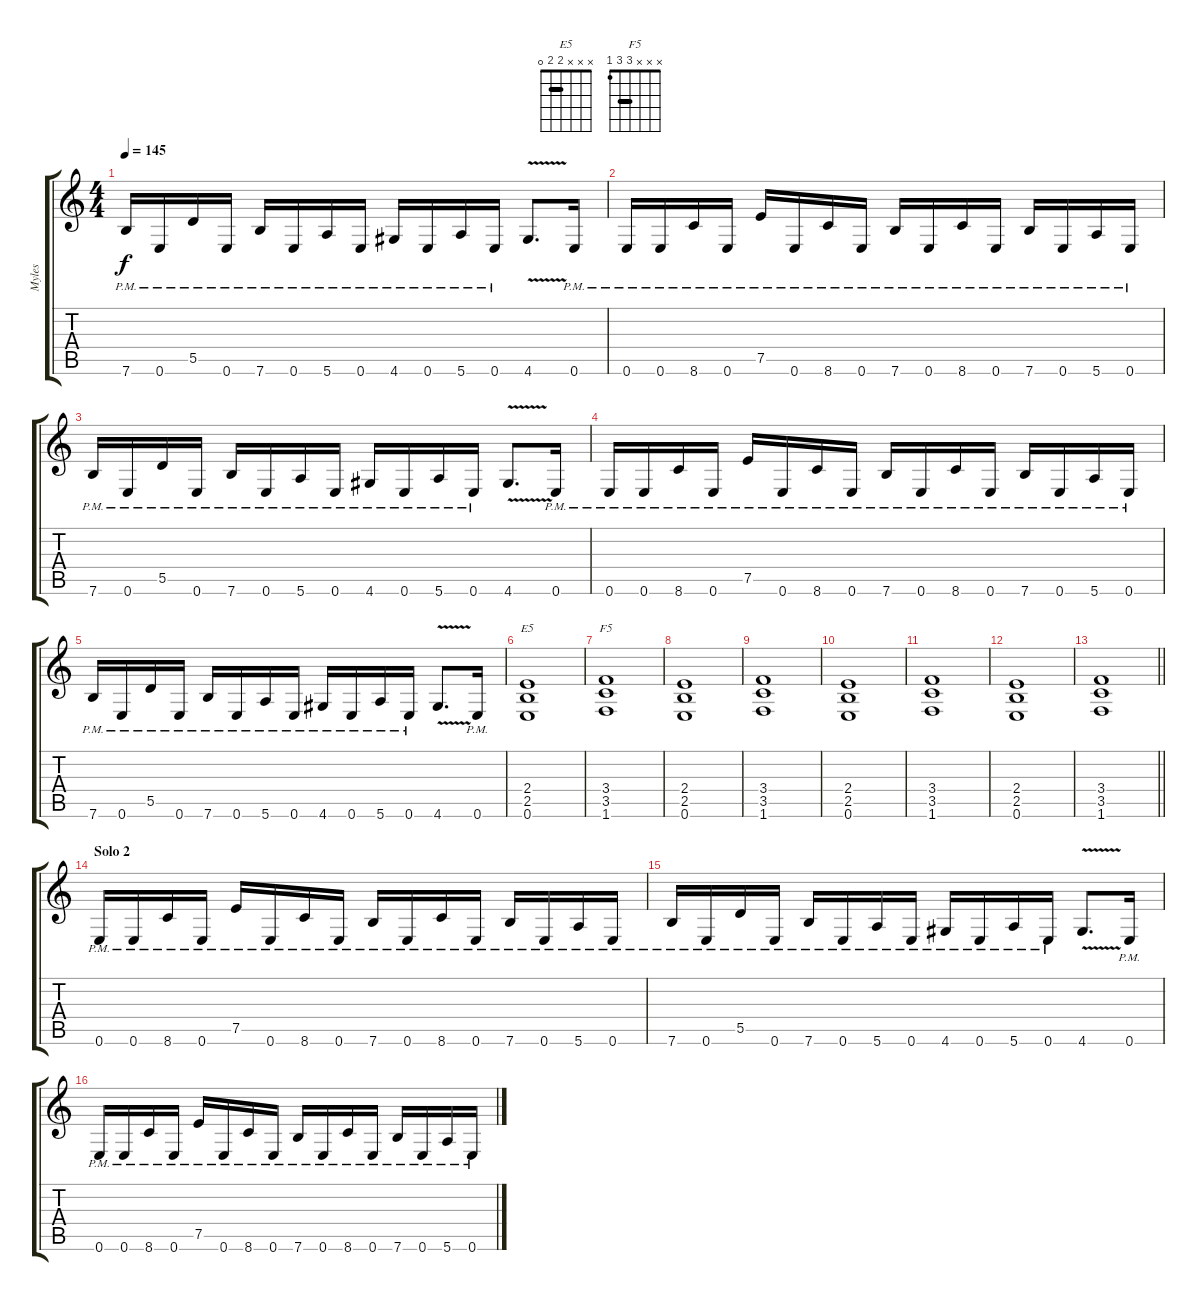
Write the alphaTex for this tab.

\track ("Myles" "Myles") {instrument distortionguitar}
\staff {score tabs}
\tuning (E4 B3 G3 D3 A2 E2) {hide}
\chord ("E5" x x x 2 2 0) {barre 2}
\chord ("F5" x x x 3 3 1) {barre 3}
\ts (4 4)
\tempo 145
\clef g2
\ks c
7.6{pm}.16{dy f} 0.6{pm}.16 5.5{pm}.16 0.6{pm}.16 7.6{pm}.16 0.6{pm}.16 5.6{pm}.16 0.6{pm}.16 4.6{pm}.16 0.6{pm}.16 5.6{pm}.16 0.6{pm}.16 4.6{v}.8{d} 0.6{pm}.16 |
0.6{pm}.16 0.6{pm}.16 8.6{pm}.16 0.6{pm}.16 7.5{pm}.16 0.6{pm}.16 8.6{pm}.16 0.6{pm}.16 7.6{pm}.16 0.6{pm}.16 8.6{pm}.16 0.6{pm}.16 7.6{pm}.16 0.6{pm}.16 5.6{pm}.16 0.6{pm}.16 |
7.6{pm}.16 0.6{pm}.16 5.5{pm}.16 0.6{pm}.16 7.6{pm}.16 0.6{pm}.16 5.6{pm}.16 0.6{pm}.16 4.6{pm}.16 0.6{pm}.16 5.6{pm}.16 0.6{pm}.16 4.6{v}.8{d} 0.6{pm}.16 |
0.6{pm}.16 0.6{pm}.16 8.6{pm}.16 0.6{pm}.16 7.5{pm}.16 0.6{pm}.16 8.6{pm}.16 0.6{pm}.16 7.6{pm}.16 0.6{pm}.16 8.6{pm}.16 0.6{pm}.16 7.6{pm}.16 0.6{pm}.16 5.6{pm}.16 0.6{pm}.16 |
7.6{pm}.16 0.6{pm}.16 5.5{pm}.16 0.6{pm}.16 7.6{pm}.16 0.6{pm}.16 5.6{pm}.16 0.6{pm}.16 4.6{pm}.16 0.6{pm}.16 5.6{pm}.16 0.6{pm}.16 4.6{v}.8{d} 0.6{pm}.16 |
(2.4 2.5 0.6).1{ch "E5"} |
(3.4 3.5 1.6).1{ch "F5"} |
(2.4 2.5 0.6).1 |
(3.4 3.5 1.6).1 |
(2.4 2.5 0.6).1 |
(3.4 3.5 1.6).1 |
(2.4 2.5 0.6).1 |
\barLineRight lightlight
(3.4 3.5 1.6).1 |
\section ("" "Solo 2")
0.6{pm}.16 0.6{pm}.16 8.6{pm}.16 0.6{pm}.16 7.5{pm}.16 0.6{pm}.16 8.6{pm}.16 0.6{pm}.16 7.6{pm}.16 0.6{pm}.16 8.6{pm}.16 0.6{pm}.16 7.6{pm}.16 0.6{pm}.16 5.6{pm}.16 0.6{pm}.16 |
7.6{pm}.16 0.6{pm}.16 5.5{pm}.16 0.6{pm}.16 7.6{pm}.16 0.6{pm}.16 5.6{pm}.16 0.6{pm}.16 4.6{pm}.16 0.6{pm}.16 5.6{pm}.16 0.6{pm}.16 4.6{v}.8{d} 0.6{pm}.16 |
0.6{pm}.16 0.6{pm}.16 8.6{pm}.16 0.6{pm}.16 7.5{pm}.16 0.6{pm}.16 8.6{pm}.16 0.6{pm}.16 7.6{pm}.16 0.6{pm}.16 8.6{pm}.16 0.6{pm}.16 7.6{pm}.16 0.6{pm}.16 5.6{pm}.16 0.6{pm}.16
